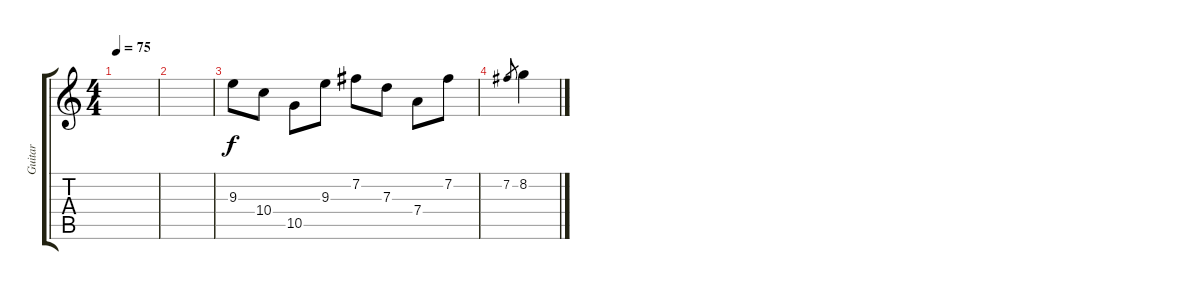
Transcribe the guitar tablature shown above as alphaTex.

\track ("Guitar" "Guitar") {instrument electricguitarjazz}
\staff {score tabs}
\tuning (E4 B3 G3 D3 A2 E2) {hide}
\ts (4 4)
\tempo 75
\clef g2
\ks c
|
|
9.3.8 10.4.8 10.5.8 9.3.8 7.2.8 7.3.8 7.4.8 7.2.8 |
7.2.8{gr} 8.2.4
